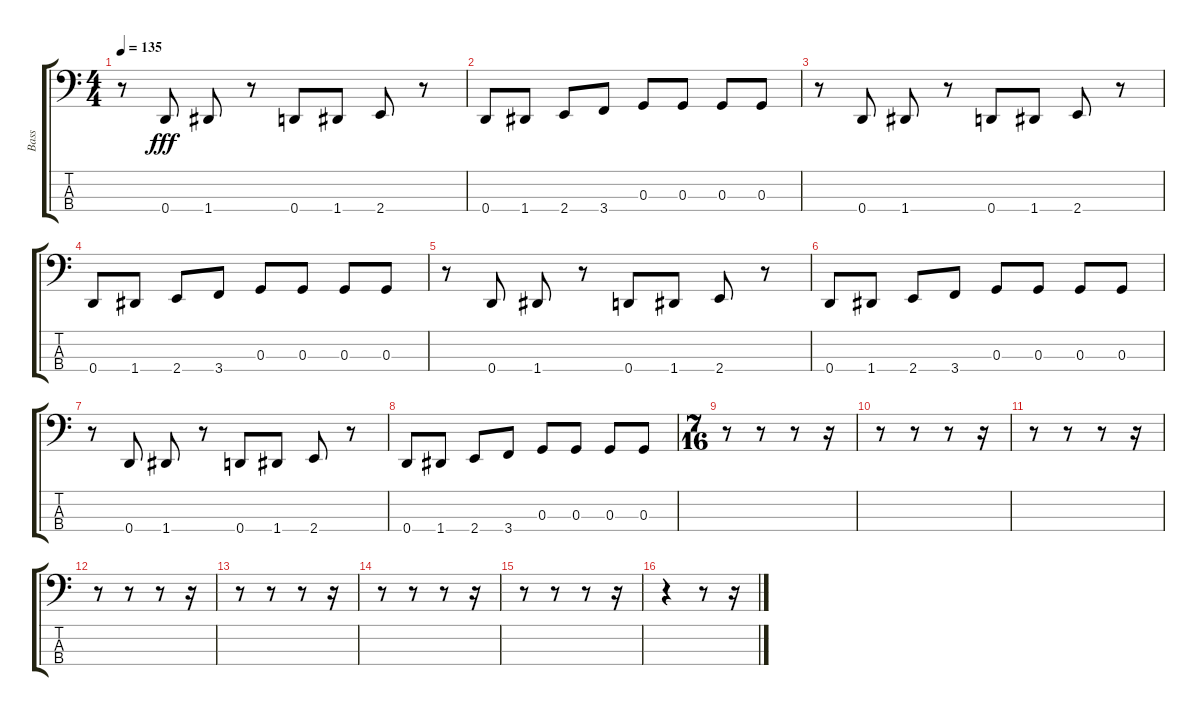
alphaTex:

\track ("Bass" "Bass") {instrument electricbasspick}
\staff {score tabs}
\tuning (F2 C2 G1 D1) {hide}
\ts (4 4)
\tempo 135
\clef f4
\ks c
r.8{dy fff} 0.4.8 1.4.8 r.8 0.4.8 1.4.8 2.4.8 r.8 |
0.4.8 1.4.8 2.4.8 3.4.8 0.3.8 0.3.8 0.3.8 0.3.8 |
r.8 0.4.8 1.4.8 r.8 0.4.8 1.4.8 2.4.8 r.8 |
0.4.8 1.4.8 2.4.8 3.4.8 0.3.8 0.3.8 0.3.8 0.3.8 |
r.8 0.4.8 1.4.8 r.8 0.4.8 1.4.8 2.4.8 r.8 |
0.4.8 1.4.8 2.4.8 3.4.8 0.3.8 0.3.8 0.3.8 0.3.8 |
r.8 0.4.8 1.4.8 r.8 0.4.8 1.4.8 2.4.8 r.8 |
0.4.8 1.4.8 2.4.8 3.4.8 0.3.8 0.3.8 0.3.8 0.3.8 |
\ts (7 16)
r.8 r.8 r.8 r.16 |
r.8 r.8 r.8 r.16 |
r.8 r.8 r.8 r.16 |
r.8 r.8 r.8 r.16 |
r.8 r.8 r.8 r.16 |
r.8 r.8 r.8 r.16 |
r.8 r.8 r.8 r.16 |
r.4 r.8 r.16
